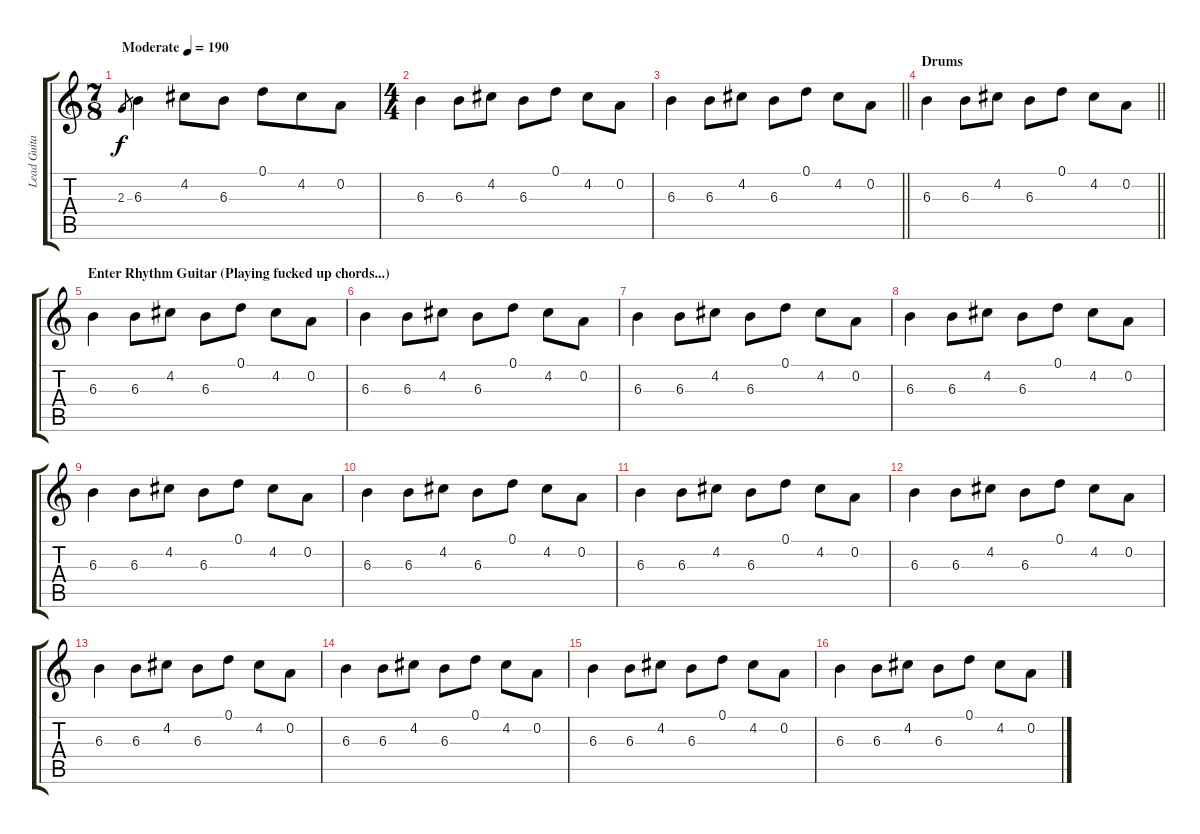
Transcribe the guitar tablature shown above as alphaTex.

\track ("Lead Guitar" "Lead Guita") {instrument distortionguitar}
\staff {score tabs}
\tuning (D4 A3 F3 C3 G2 D2) {hide}
\ts (7 8)
\tempo (190 "Moderate")
\clef g2
\ks c
2.3.8{gr dy f instrument distortionguitar} 6.3.4 4.2.8 6.3.8 0.1.8 4.2.8 0.2.8 |
\ts (4 4)
6.3.4 6.3.8 4.2.8 6.3.8 0.1.8 4.2.8 0.2.8 |
\barLineRight lightlight
6.3.4 6.3.8 4.2.8 6.3.8 0.1.8 4.2.8 0.2.8 |
\section ("" "Drums")
\barLineRight lightlight
6.3.4 6.3.8 4.2.8 6.3.8 0.1.8 4.2.8 0.2.8 |
\section ("" "Enter Rhythm Guitar (Playing fucked up chords...)")
6.3.4 6.3.8 4.2.8 6.3.8 0.1.8 4.2.8 0.2.8 |
6.3.4 6.3.8 4.2.8 6.3.8 0.1.8 4.2.8 0.2.8 |
6.3.4 6.3.8 4.2.8 6.3.8 0.1.8 4.2.8 0.2.8 |
6.3.4 6.3.8 4.2.8 6.3.8 0.1.8 4.2.8 0.2.8 |
6.3.4 6.3.8 4.2.8 6.3.8 0.1.8 4.2.8 0.2.8 |
6.3.4 6.3.8 4.2.8 6.3.8 0.1.8 4.2.8 0.2.8 |
6.3.4 6.3.8 4.2.8 6.3.8 0.1.8 4.2.8 0.2.8 |
6.3.4 6.3.8 4.2.8 6.3.8 0.1.8 4.2.8 0.2.8 |
6.3.4 6.3.8 4.2.8 6.3.8 0.1.8 4.2.8 0.2.8 |
6.3.4 6.3.8 4.2.8 6.3.8 0.1.8 4.2.8 0.2.8 |
6.3.4 6.3.8 4.2.8 6.3.8 0.1.8 4.2.8 0.2.8 |
6.3.4 6.3.8 4.2.8 6.3.8 0.1.8 4.2.8 0.2.8
